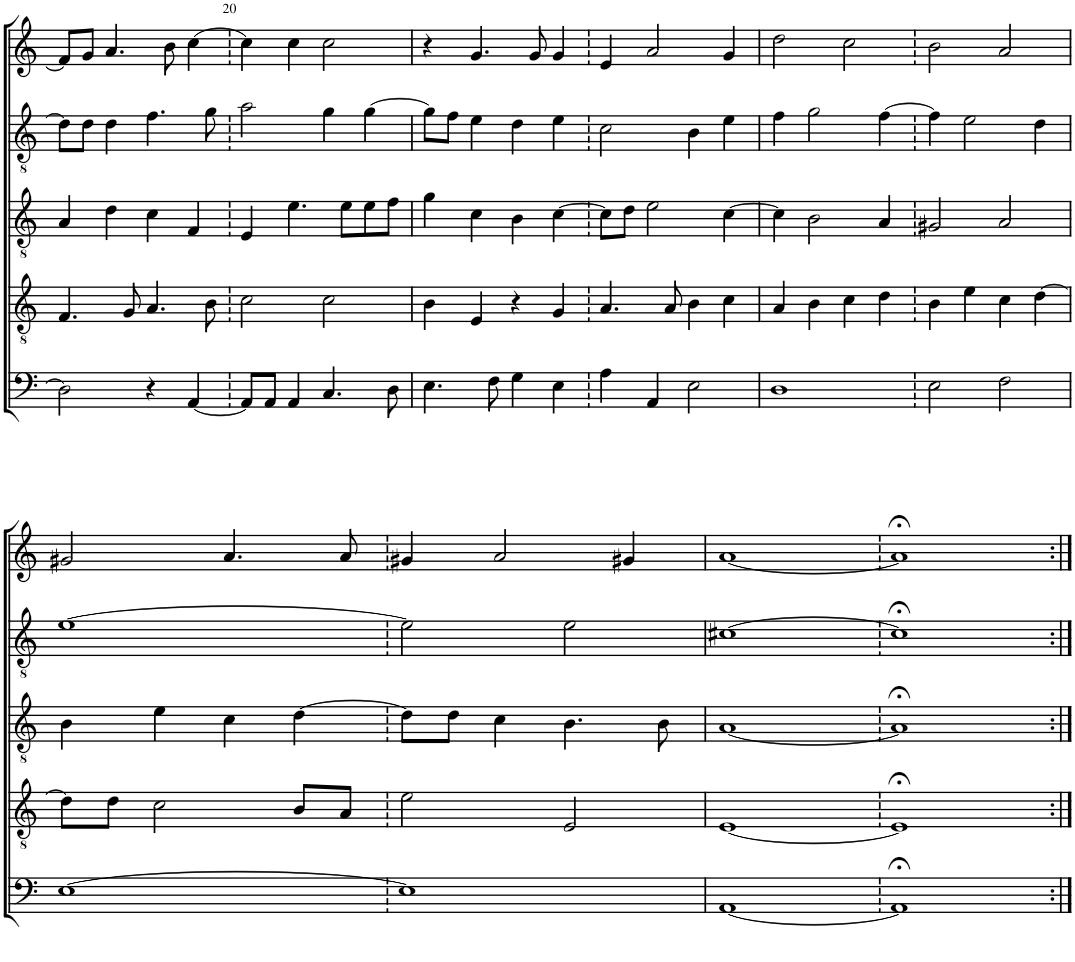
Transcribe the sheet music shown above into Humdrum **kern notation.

**kern	**kern	**kern	**kern	**kern
*part5	*part4	*part3	*part2	*part1
*staff5	*staff4	*staff3	*staff2	*staff1
*I"Bassus	*I"Quintus	*I"Tenor	*I"Altus	*I"Cantus
!!LO:PB:g=z
*clefF4	*clefGv2	*clefGv2	*clefGv2	*clefG2
*k[]	*k[]	*k[]	*k[]	*k[]
*M2/2	*M2/2	*M2/2	*M2/2	*M2/2
=19X45	=19X45	=19X45	=19X45	=19X45
2D\]	4.F/	4A/	8d\L]	8f/L]
.	.	.	8d\J	8g/J
.	.	4d\	4d\	4.a/
.	8G/	.	.	.
4r	4.A/	4c\	4.f\	.
.	.	.	.	8b\
[4AA/	.	4F/	.	[4cc\
.	8B\	.	8g\	.
=20	=20	=20	=20	=20
8AA/L]	2c\	4E/	2a\	4cc\]
8AA/J	.	.	.	.
4AA/	.	4.e\	.	4cc\
4.C/	2c\	.	4g\	2cc\
.	.	8e\L	.	.
.	.	8e\	[4g\	.
8D\	.	8f\J	.	.
=21	=21	=21	=21	=21
4.E\	4B\	4g\	8g\L]	4r
.	.	.	8f\J	.
.	4E/	4c\	4e\	4.g/
8F\	.	.	.	.
4G\	4r	4B\	4d\	.
.	.	.	.	8g/
4E\	4G/	[4c\	4e\	4g/
=21X46	=21X46	=21X46	=21X46	=21X46
4A\	4.A/	8c\L]	2c\	4e/
.	.	8d\J	.	.
4AA/	.	2e\	.	2a/
.	8A/	.	.	.
2E\	4B\	.	4B\	.
.	4c\	[4c\	4e\	4g/
=22	=22	=22	=22	=22
1D	4A/	4c\]	4f\	2dd\
.	4B\	2B\	2g\	.
.	4c\	.	.	2cc\
.	4d\	4A/	[4f\	.
=22X47	=22X47	=22X47	=22X47	=22X47
2E\	4B\	2G#X/	4f\]	2b\
.	4e\	.	2e\	.
2F\	4c\	2A/	.	2a/
.	[4d\	.	4d\	.
!!LO:LB:g=z
=23	=23	=23	=23	=23
[1E	8d\L]	4B\	[1e	2g#X/
.	8d\J	.	.	.
.	2c\	4e\	.	.
.	.	4c\	.	4.a/
.	8B/L	[4d\	.	.
.	8A/J	.	.	8a/
=23X48	=23X48	=23X48	=23X48	=23X48
1E]	2e\	8d\L]	2e\]	4g#X/
.	.	8d\J	.	.
.	.	4c\	.	2a/
.	2E/	4.B\	2e\	.
.	.	.	.	4g#X/
.	.	8B\	.	.
=24	=24	=24	=24	=24
[1AA	[1E	[1A	[1c#X	[1a
=24X49	=24X49	=24X49	=24X49	=24X49
1AA;<]	1E;<]	1A;<]	1c#;<]	1a;<]
=:|!	=:|!	=:|!	=:|!	=:|!
*-	*-	*-	*-	*-
